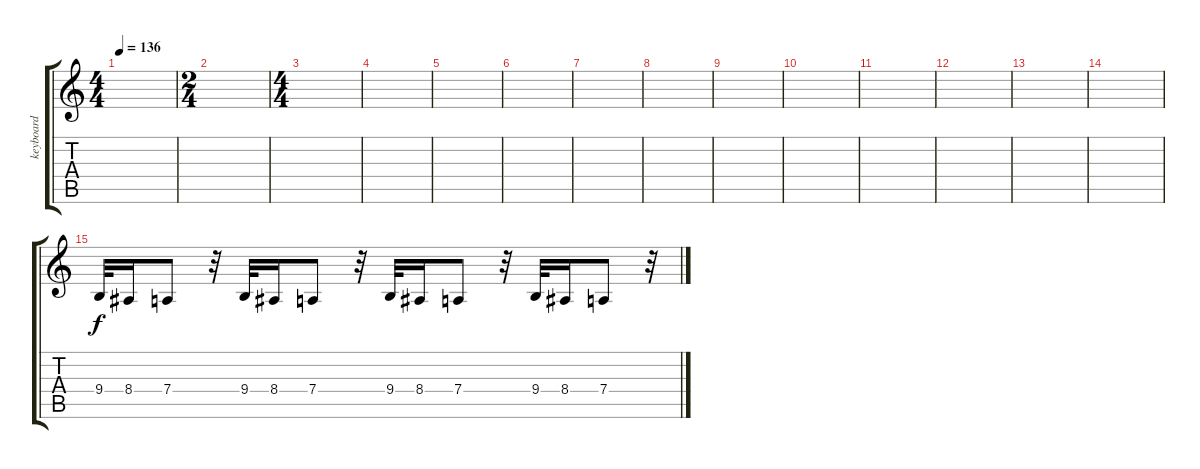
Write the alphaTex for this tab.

\track ("keyboard" "keyboard") {instrument electricgrandpiano}
\staff {score tabs}
\tuning (E4 B3 G3 D3 A2 E2) {hide}
\ts (4 4)
\tempo 136
\clef g2
\ks c
|
\ts (2 4)
|
\ts (4 4)
|
|
|
|
|
|
|
|
|
|
|
|
9.4.32 8.4.16 7.4.8 r.32 9.4.32 8.4.16 7.4.8 r.32 9.4.32 8.4.16 7.4.8 r.32 9.4.32 8.4.16 7.4.8 r.32
